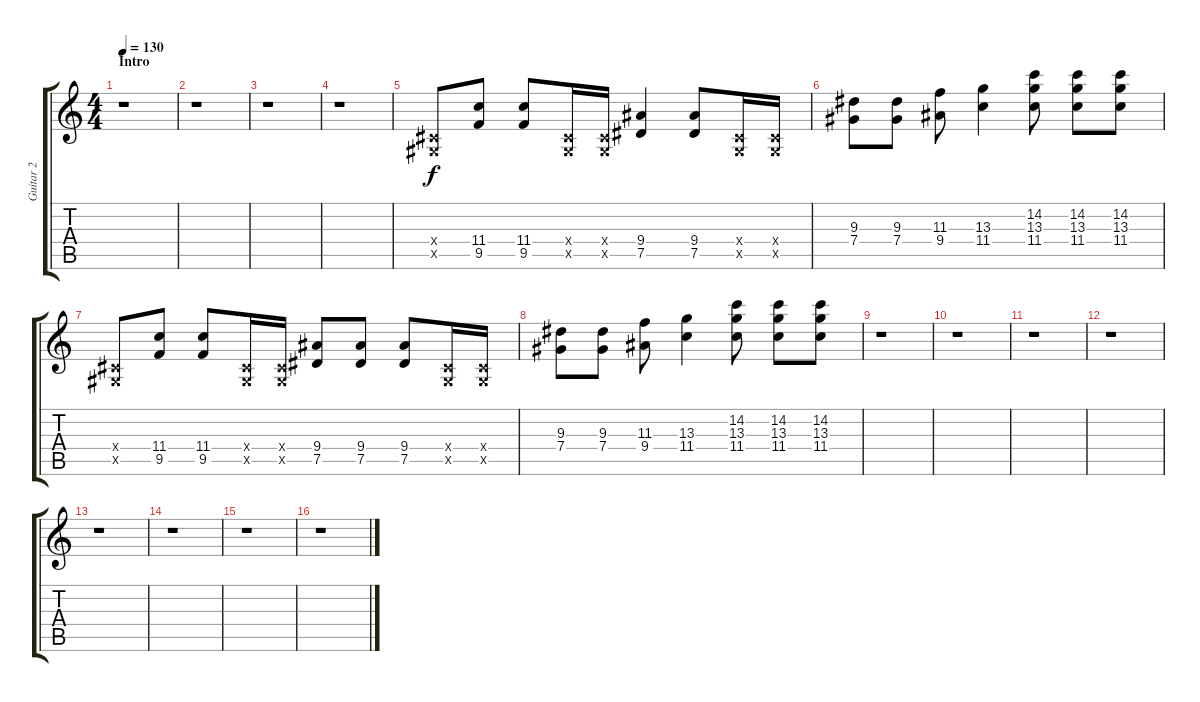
\track ("Guitar 2" "Guitar 2") {instrument electricguitarjazz}
\staff {score tabs}
\tuning (Eb4 Bb3 Gb3 Db3 Ab2 Eb2) {hide}
\ts (4 4)
\section ("" "Intro")
\tempo 130
\clef g2
\ks c
r.1{dy f instrument electricguitarjazz} |
r.1 |
r.1 |
r.1 |
(0.4{x} 0.5{x}).8 (11.4 9.5).8 (11.4 9.5).8 (0.4{x} 0.5{x}).16 (0.4{x} 0.5{x}).16 (9.4 7.5).4 (9.4 7.5).8 (0.4{x} 0.5{x}).16 (0.4{x} 0.5{x}).16 |
(9.3 7.4).8 (9.3 7.4).8 (11.3 9.4).8 (13.3 11.4).4 (14.2 13.3 11.4).8 (14.2 13.3 11.4).8 (14.2 13.3 11.4).8 |
(0.4{x} 0.5{x}).8 (11.4 9.5).8 (11.4 9.5).8 (0.4{x} 0.5{x}).16 (0.4{x} 0.5{x}).16 (9.4 7.5).8 (9.4 7.5).8 (9.4 7.5).8 (0.4{x} 0.5{x}).16 (0.4{x} 0.5{x}).16 |
(9.3 7.4).8 (9.3 7.4).8 (11.3 9.4).8 (13.3 11.4).4 (14.2 13.3 11.4).8 (14.2 13.3 11.4).8 (14.2 13.3 11.4).8 |
r.1 |
r.1 |
r.1 |
r.1 |
r.1 |
r.1 |
r.1 |
r.1
